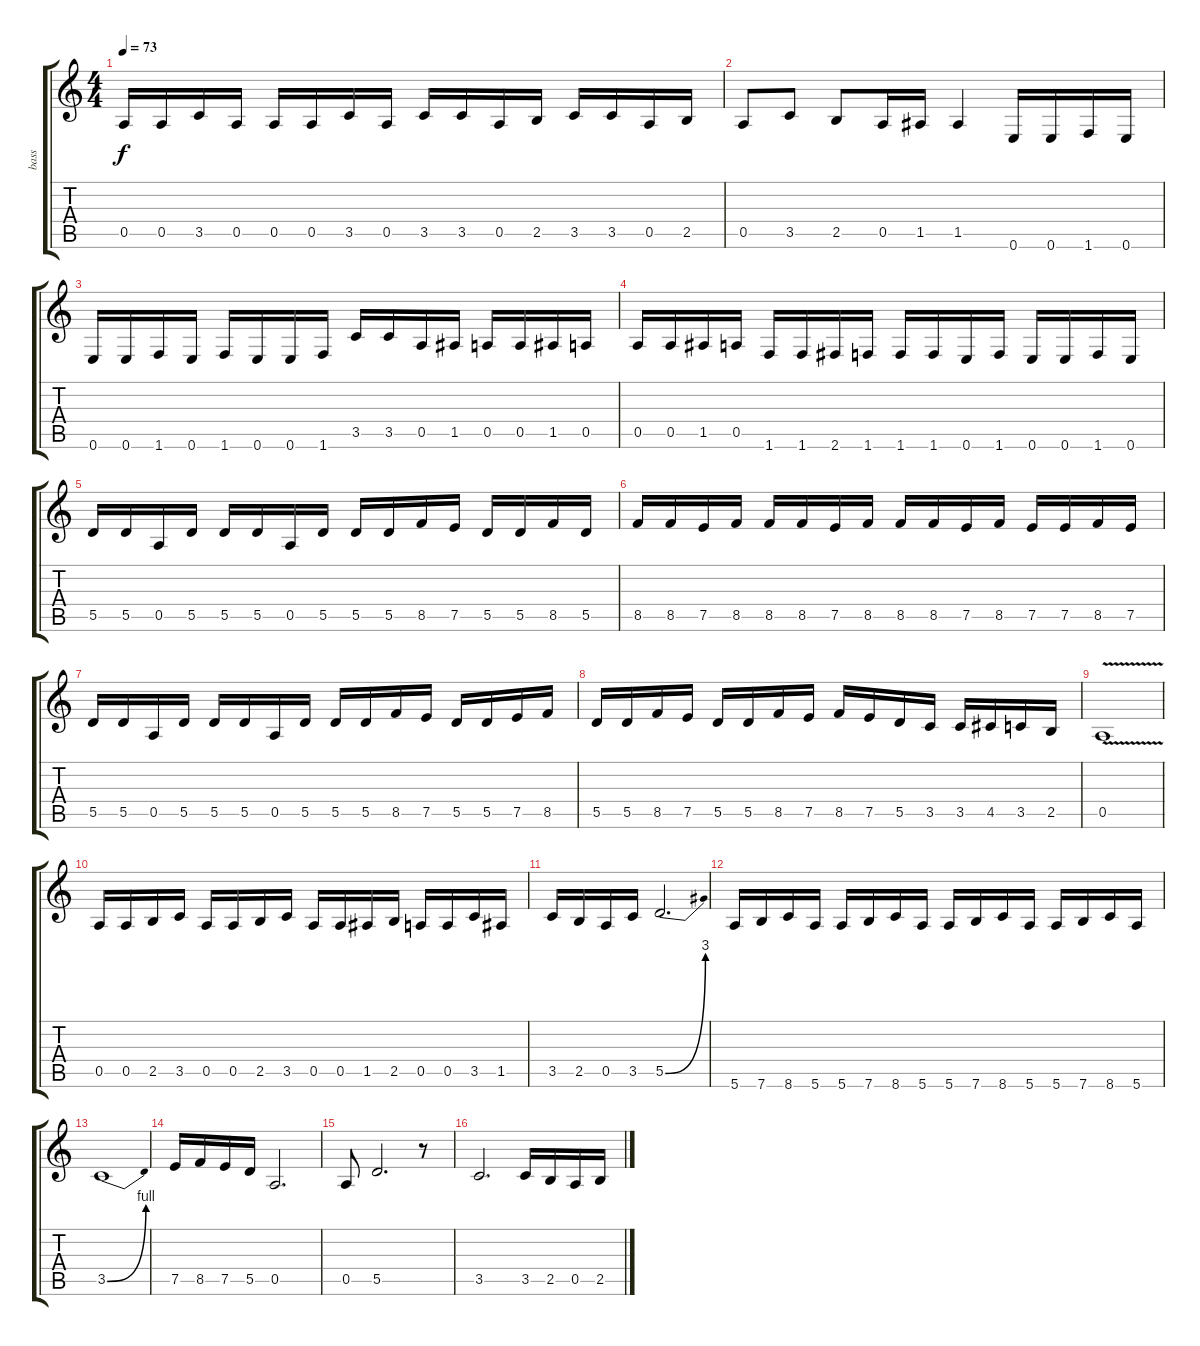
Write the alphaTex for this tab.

\track ("bass" "bass") {instrument electricbassfinger}
\staff {score tabs}
\tuning (E4 B3 G3 D3 A2 E2) {hide}
\ts (4 4)
\tempo 73
\clef g2
\ks c
0.5.16{dy f} 0.5.16 3.5.16 0.5.16 0.5.16 0.5.16 3.5.16 0.5.16 3.5.16 3.5.16 0.5.16 2.5.16 3.5.16 3.5.16 0.5.16 2.5.16 |
0.5.8 3.5.8 2.5.8 0.5.16 1.5.16 1.5.4 0.6.16 0.6.16 1.6.16 0.6.16 |
0.6.16 0.6.16 1.6.16 0.6.16 1.6.16 0.6.16 0.6.16 1.6.16 3.5.16 3.5.16 0.5.16 1.5.16 0.5.16 0.5.16 1.5.16 0.5.16 |
0.5.16 0.5.16 1.5.16 0.5.16 1.6.16 1.6.16 2.6.16 1.6.16 1.6.16 1.6.16 0.6.16 1.6.16 0.6.16 0.6.16 1.6.16 0.6.16 |
5.5.16 5.5.16 0.5.16 5.5.16 5.5.16 5.5.16 0.5.16 5.5.16 5.5.16 5.5.16 8.5.16 7.5.16 5.5.16 5.5.16 8.5.16 5.5.16 |
8.5.16 8.5.16 7.5.16 8.5.16 8.5.16 8.5.16 7.5.16 8.5.16 8.5.16 8.5.16 7.5.16 8.5.16 7.5.16 7.5.16 8.5.16 7.5.16 |
5.5.16 5.5.16 0.5.16 5.5.16 5.5.16 5.5.16 0.5.16 5.5.16 5.5.16 5.5.16 8.5.16 7.5.16 5.5.16 5.5.16 7.5.16 8.5.16 |
5.5.16 5.5.16 8.5.16 7.5.16 5.5.16 5.5.16 8.5.16 7.5.16 8.5.16 7.5.16 5.5.16 3.5.16 3.5.16 4.5.16 3.5.16 2.5.16 |
0.5{v}.1 |
0.5.16 0.5.16 2.5.16 3.5.16 0.5.16 0.5.16 2.5.16 3.5.16 0.5.16 0.5.16 1.5.16 2.5.16 0.5.16 0.5.16 3.5.16 1.5.16 |
3.5.16 2.5.16 0.5.16 3.5.16 5.5{be (bend 0 0 60 12)}.2{d} |
5.6.16 7.6.16 8.6.16 5.6.16 5.6.16 7.6.16 8.6.16 5.6.16 5.6.16 7.6.16 8.6.16 5.6.16 5.6.16 7.6.16 8.6.16 5.6.16 |
3.5{be (bend 0 0 60 4)}.1 |
7.5.16 8.5.16 7.5.16 5.5.16 0.5.2{d} |
0.5.8 5.5.2{d} r.8 |
3.5.2{d} 3.5.16 2.5.16 0.5.16 2.5.16
